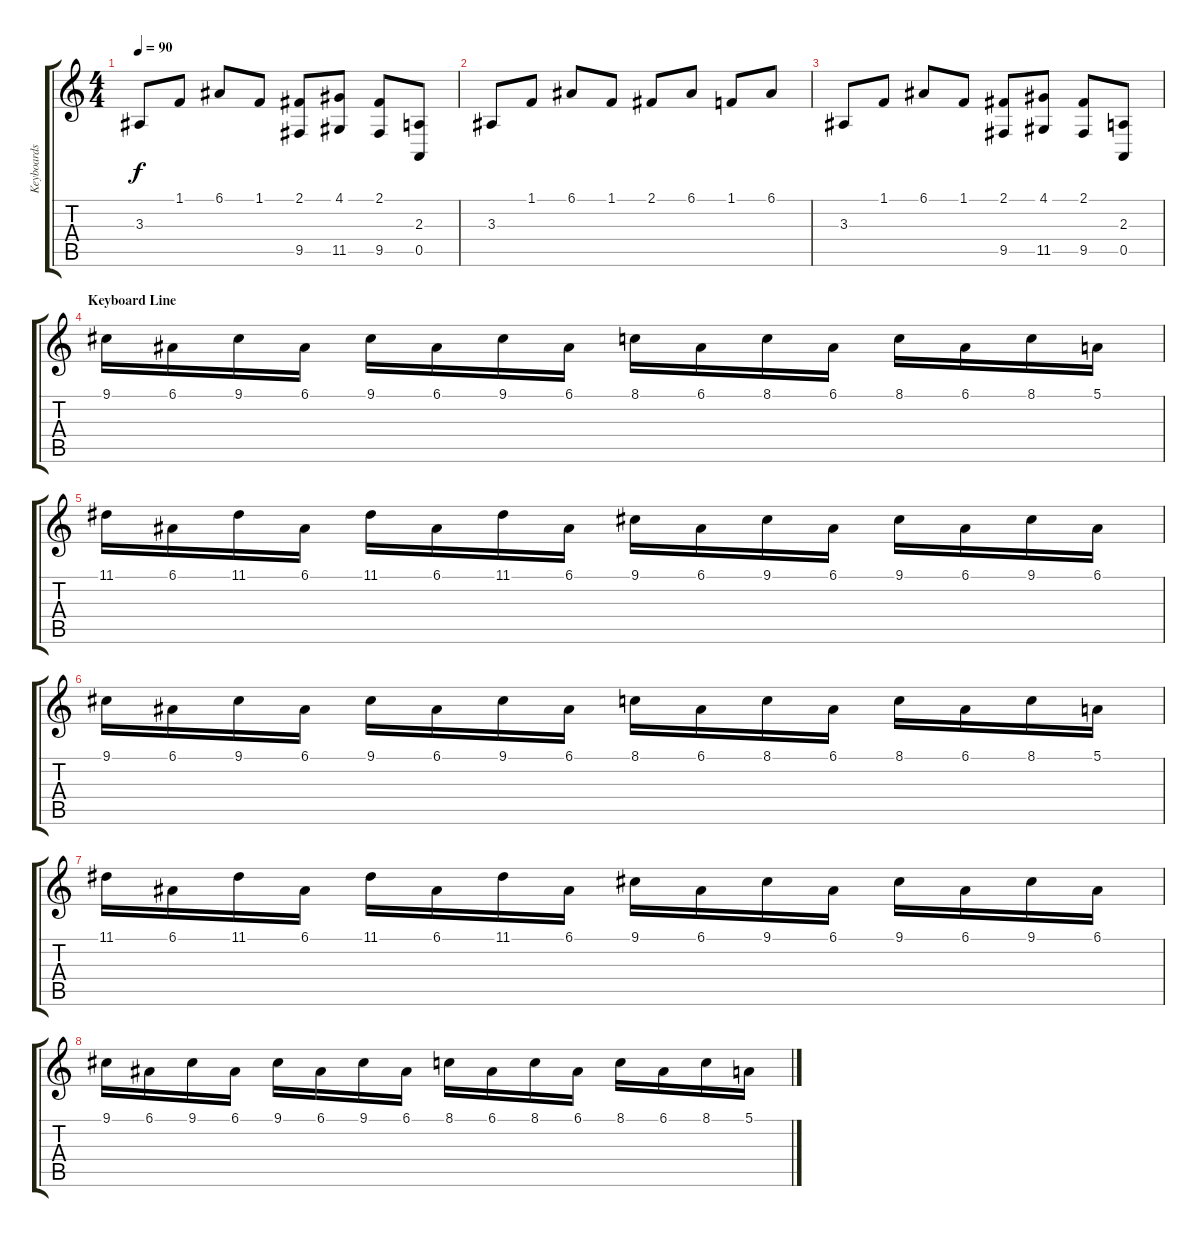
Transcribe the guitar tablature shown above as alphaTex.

\track ("Keyboards" "Keyboards") {instrument stringensemble1}
\staff {score tabs}
\tuning (E4 B3 G3 D3 A2 E2) {hide}
\ts (4 4)
\tempo 90
\clef g2
\ks c
3.3.8{dy f} 1.1.8 6.1.8 1.1.8 (2.1 9.5).8 (4.1 11.5).8 (2.1 9.5).8 (2.3 0.5).8 |
3.3.8{volume 12 instrument stringensemble1} 1.1.8 6.1.8 1.1.8 2.1.8 6.1.8 1.1.8 6.1.8 |
3.3.8 1.1.8 6.1.8 1.1.8 (2.1 9.5).8 (4.1 11.5).8 (2.1 9.5).8 (2.3 0.5).8 |
\section ("" "Keyboard Line")
9.1.16{volume 13} 6.1.16 9.1.16 6.1.16 9.1.16 6.1.16 9.1.16 6.1.16 8.1.16 6.1.16 8.1.16 6.1.16 8.1.16 6.1.16 8.1.16 5.1.16 |
11.1.16 6.1.16 11.1.16 6.1.16 11.1.16 6.1.16 11.1.16 6.1.16 9.1.16 6.1.16 9.1.16 6.1.16 9.1.16 6.1.16 9.1.16 6.1.16 |
9.1.16 6.1.16 9.1.16 6.1.16 9.1.16 6.1.16 9.1.16 6.1.16 8.1.16 6.1.16 8.1.16 6.1.16 8.1.16 6.1.16 8.1.16 5.1.16 |
11.1.16 6.1.16 11.1.16 6.1.16 11.1.16 6.1.16 11.1.16 6.1.16 9.1.16 6.1.16 9.1.16 6.1.16 9.1.16 6.1.16 9.1.16 6.1.16 |
9.1.16 6.1.16 9.1.16 6.1.16 9.1.16 6.1.16 9.1.16 6.1.16 8.1.16 6.1.16 8.1.16 6.1.16 8.1.16 6.1.16 8.1.16 5.1.16
